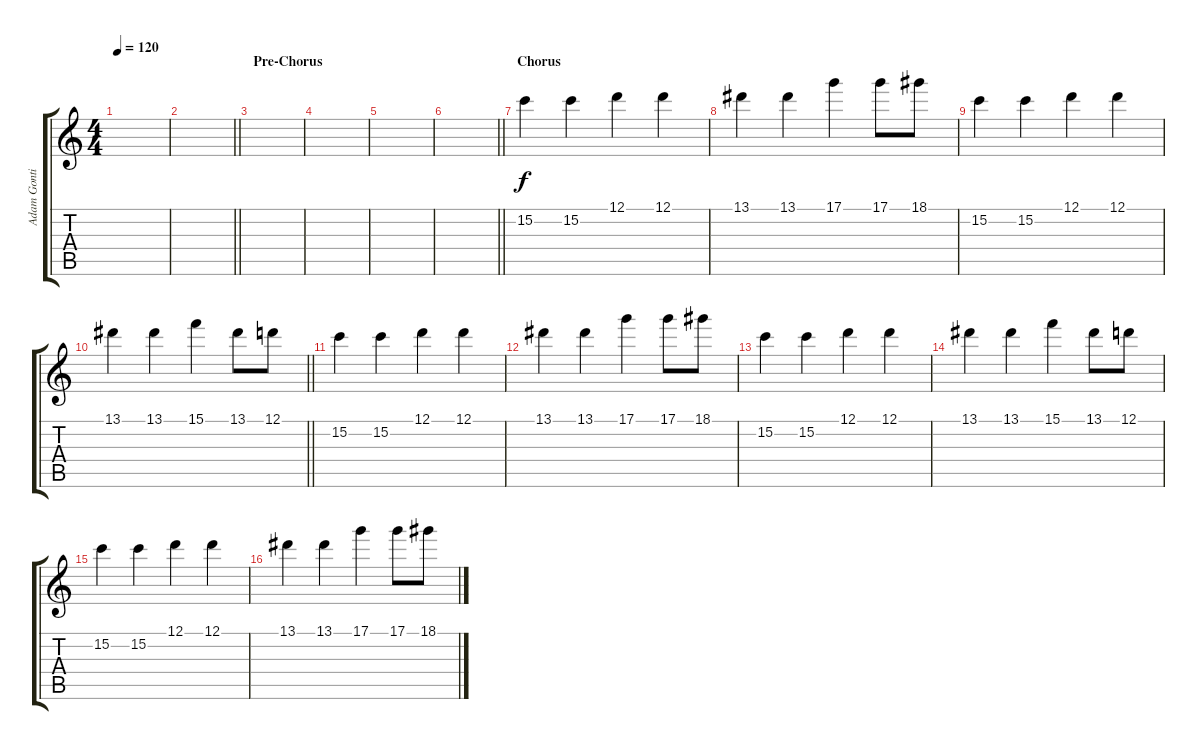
\track ("Adam Gontier (Guitar 2)" "Adam Gonti") {instrument distortionguitar}
\staff {score tabs}
\tuning (D4 A3 F3 C3 G2 C2) {hide}
\ts (4 4)
\tempo 120
\clef g2
\ks c
|
\barLineRight lightlight
|
\section ("" "Pre-Chorus")
|
|
|
\barLineRight lightlight
|
\section ("" "Chorus")
15.2.4{volume 6} 15.2.4 12.1.4 12.1.4 |
13.1.4 13.1.4 17.1.4 17.1.8 18.1.8 |
15.2.4 15.2.4 12.1.4 12.1.4 |
\barLineRight lightlight
13.1.4 13.1.4 15.1.4 13.1.8 12.1.8 |
15.2.4{volume 6} 15.2.4 12.1.4 12.1.4 |
13.1.4 13.1.4 17.1.4 17.1.8 18.1.8 |
15.2.4 15.2.4 12.1.4 12.1.4 |
13.1.4 13.1.4 15.1.4 13.1.8 12.1.8 |
15.2.4{volume 6} 15.2.4 12.1.4 12.1.4 |
13.1.4 13.1.4 17.1.4 17.1.8 18.1.8
